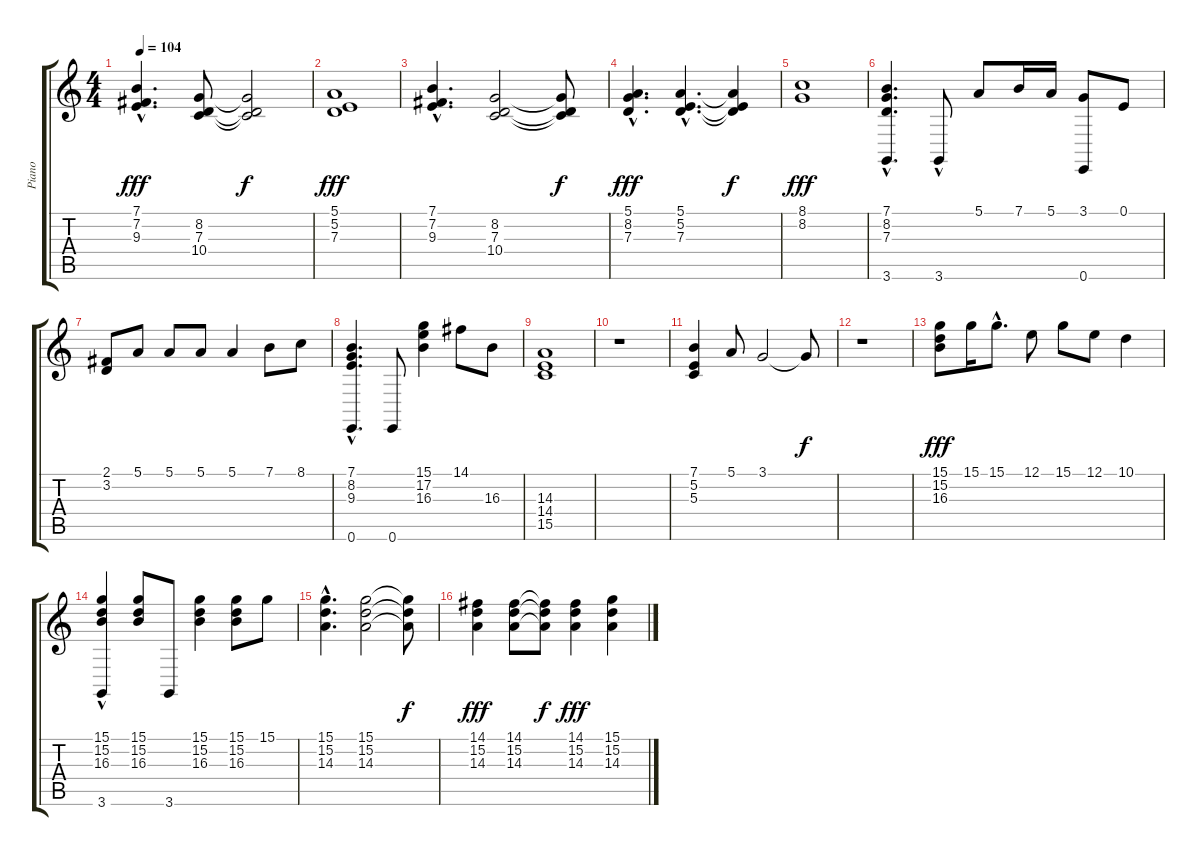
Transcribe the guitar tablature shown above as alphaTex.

\track ("Piano" "Piano") {instrument acousticgrandpiano}
\staff {score tabs}
\tuning (E4 B3 G3 D3 A2 E2) {hide}
\ts (4 4)
\tempo 104
\clef g2
\ks c
(7.1{hac} 7.2{hac} 9.3{hac}).4{d dy fff} (8.2 7.3 10.4).8 (8.2{t} 7.3{t} 10.4{t}).2{dy f} |
(5.1 5.2 7.3).1{dy fff} |
(7.1{hac} 7.2{hac} 9.3{hac}).4{d} (8.2 7.3 10.4).2 (8.2{t} 7.3{t} 10.4{t}).8{dy f} |
(5.1{hac} 8.2{hac} 7.3{hac}).4{d dy fff} (5.1{hac} 5.2{hac} 7.3{hac}).4{d} (5.1{t} 5.2{t} 7.3{t}).4{dy f} |
(8.1 8.2).1{dy fff} |
(7.1 8.2 7.3 3.6{hac}).4{d} 3.6{hac}.8 5.1.8 7.1.16 5.1.16 (3.1 0.6).8 0.1.8 |
(2.1 3.2).8 5.1.8 5.1.8 5.1.8 5.1.4 7.1.8 8.1.8 |
(7.1 8.2 9.3 0.6{hac}).4{d} 0.6.8 (15.1 17.2 16.3).4 14.1.8 16.3.8 |
(14.3 14.4 15.5).1 |
r.1 |
(7.1 5.2 5.3).4 5.1.8 3.1.2 3.1{t}.8{dy f} |
r.1 |
(15.1 15.2 16.3).8{dy fff} 15.1.16 15.1{hac}.8{d} 12.1.8 15.1.8 12.1.8 10.1.4 |
(15.1 15.2 16.3 3.6{hac}).4 (15.1 15.2 16.3).8 3.6.8 (15.1 15.2 16.3).4 (15.1 15.2 16.3).8 15.1.8 |
(15.1{hac} 15.2{hac} 14.3{hac}).4{d} (15.1 15.2 14.3).2 (15.1{t} 15.2{t} 14.3{t}).8{dy f} |
(14.1 15.2 14.3).4{dy fff} (14.1 15.2 14.3).8 (14.1{t} 15.2{t} 14.3{t}).8{dy f} (14.1 15.2 14.3).4{dy fff} (15.1 15.2 14.3).4
